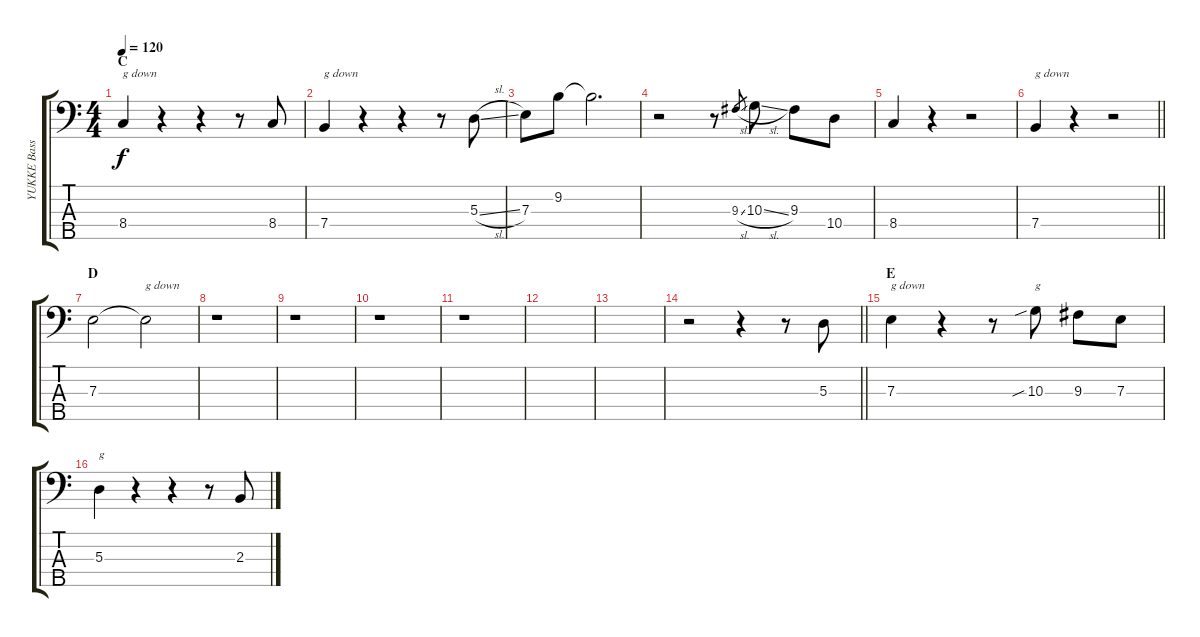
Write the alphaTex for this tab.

\track ("YUKKE Bass" "YUKKE Bass") {instrument electricbassfinger}
\staff {score tabs}
\tuning (G2 D2 A1 E1 B0) {hide}
\ts (4 4)
\section ("" "C")
\tempo 120
\clef f4
\ks c
8.4.4{txt "g down" dy f} r.4 r.4 r.8 8.4.8 |
7.4.4{txt "g down"} r.4 r.4 r.8 5.3{sl}.8 |
7.3.8 9.2.8 9.2{t}.2{d} |
r.2 r.8 9.3{sl}.8{gr} 10.3{sl}.8 9.3.8 10.4.8 |
8.4.4 r.4 r.2 |
\barLineRight lightlight
7.4.4{txt "g down"} r.4 r.2 |
\section ("" "D")
7.3.2 7.3{t}.2{txt "g down"} |
r.1 |
r.1 |
r.1 |
r.1 |
|
|
\barLineRight lightlight
r.2 r.4 r.8 5.3.8 |
\section ("" "E")
7.3.4{txt "g down"} r.4 r.8 10.3{sib}.8{txt "g"} 9.3.8 7.3.8 |
5.3.4{txt "g"} r.4 r.4 r.8 2.3.8
